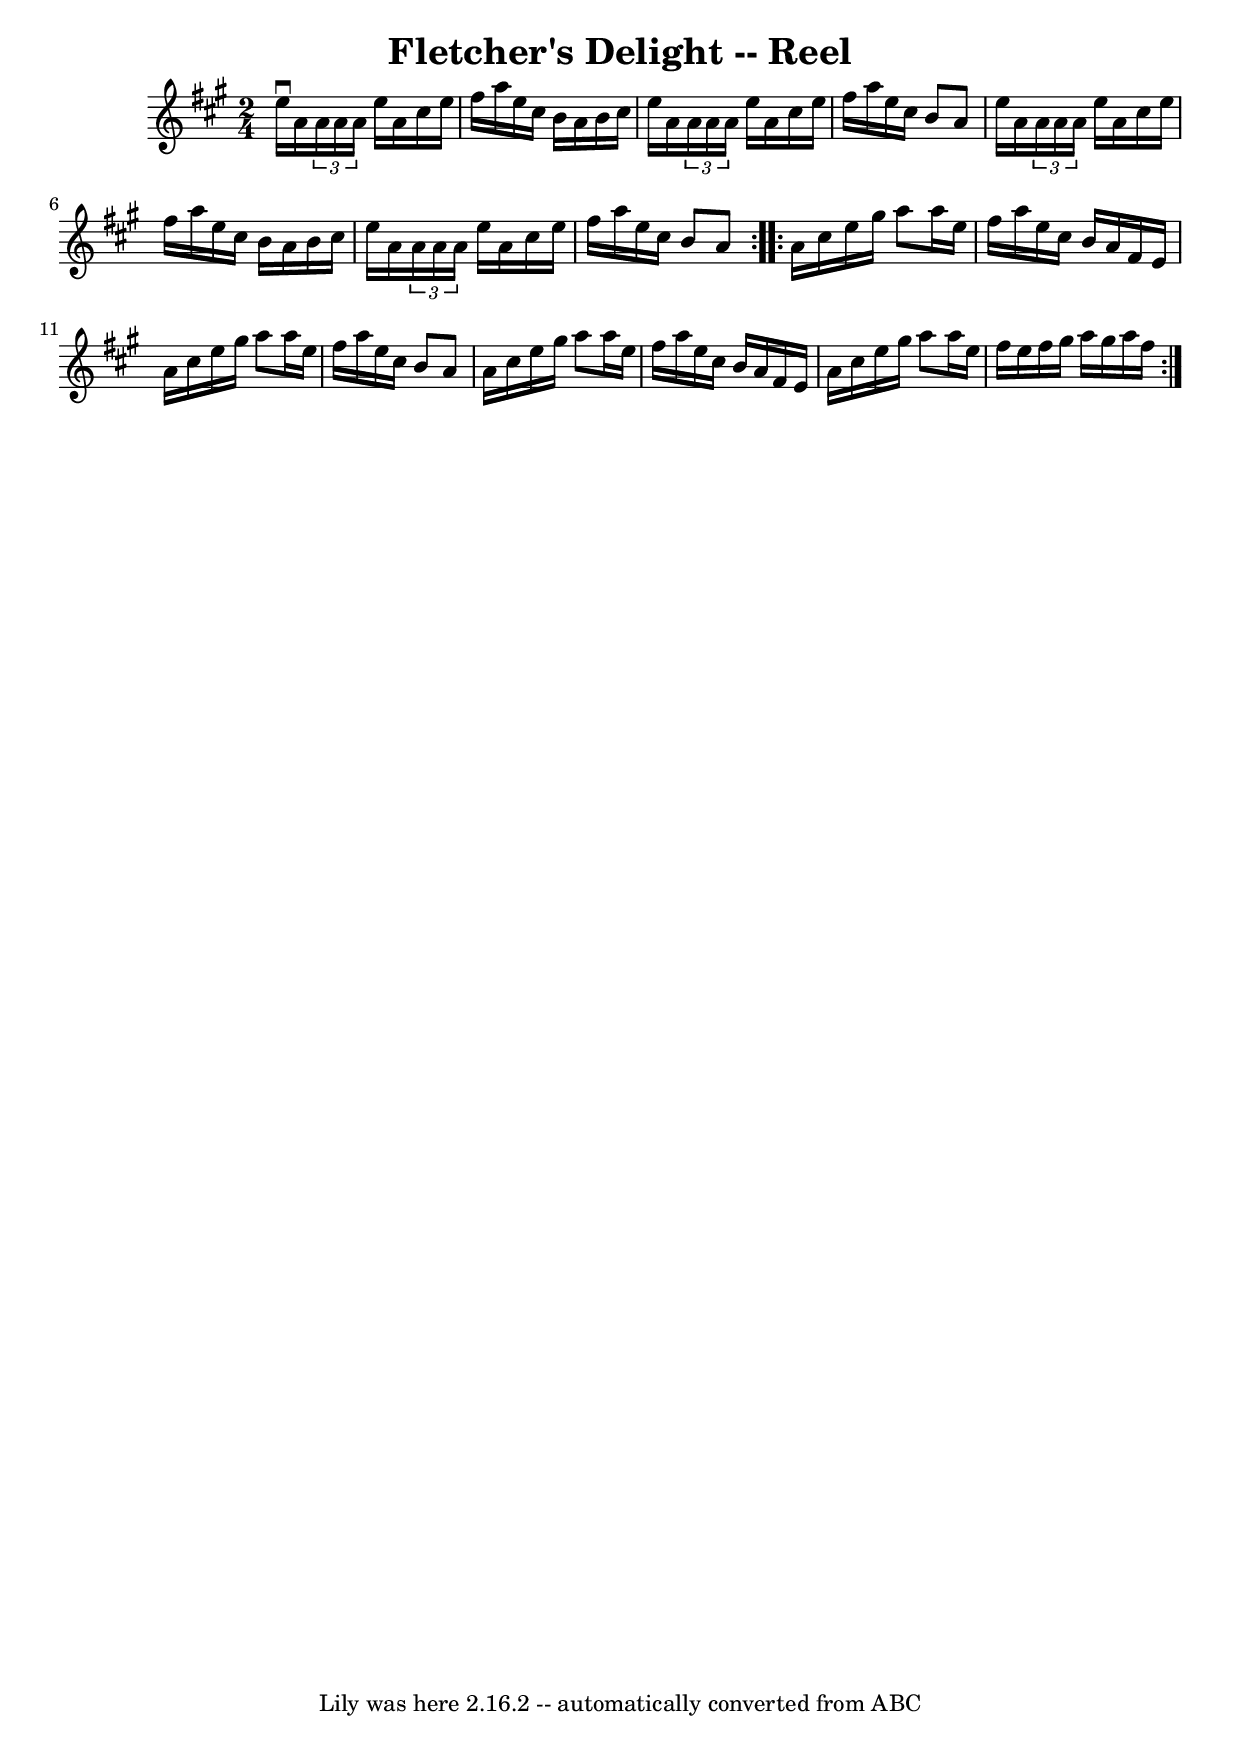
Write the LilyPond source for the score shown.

\version "2.16.2"
\include "Mammoth.ily"
\header {
  %% book = "Ryan's Mammoth Collection"
 crossRefNumber = "1"
 footnotes = "\\\\371"
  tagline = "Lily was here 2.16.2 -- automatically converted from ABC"
  title = "Fletcher's Delight -- Reel"

}
voicedefault =  {



  \repeat volta 2 {

    \time 2/4 
    \key a \major
 e''16^\downbow a'16  \times 2/3 { a'16 a'16   
				 a'16   				    } e''16 a'16 cs''16 e''16     |
 fs''16 a''16 e''16 cs''16 b'16 a'16 b'16 cs''16     |
 e''16 a'16 
    \times 2/3 { a'16 a'16 a'16   	       } e''16 a'16 cs''16 e''16      |
 fs''16 a''16 e''16 cs''16 b'8 a'8    |
    
 e''16 a'16  \times 2/3 { a'16 a'16 a'16  
			   } e''16 a'16 cs''16 e''16     |
 fs''16 a''16 e''16 cs''16 b'16 a'16 b'16 cs''16     |
 e''16 a'16  \times 2/3 { a'16    
			 a'16 a'16   			   } e''16 a'16 cs''16 e''16     |
 fs''16    
 a''16 e''16 cs''16 b'8 a'8    
  }     
  \repeat volta 2 {
 a'16 cs''16 e''16 gs''16 a''8 a''16 e''16     |
 fs''16 a''16 e''16 cs''16 b'16 a'16 fs'16 e'16     |
 a'16 cs''16 e''16 gs''16 a''8 a''16 e''16     |
 fs''16 a''16 e''16 cs''16 b'8 a'8     |
 a'16 cs''16 e''16 gs''16 a''8 a''16 e''16     |
 fs''16 a''16 e''16 cs''16 b'16 a'16 fs'16 e'16     |
 a'16 cs''16 e''16 gs''16 a''8 a''16 e''16     |
 fs''16    
 e''16 fs''16 gs''16 a''16 gs''16 a''16 fs''16      
  }   

}

\score{
  <<

    \context Staff="default"
    {
      \voicedefault 
      
    }

  >>
  \layout {
    
  }
  \midi {
  }

}
